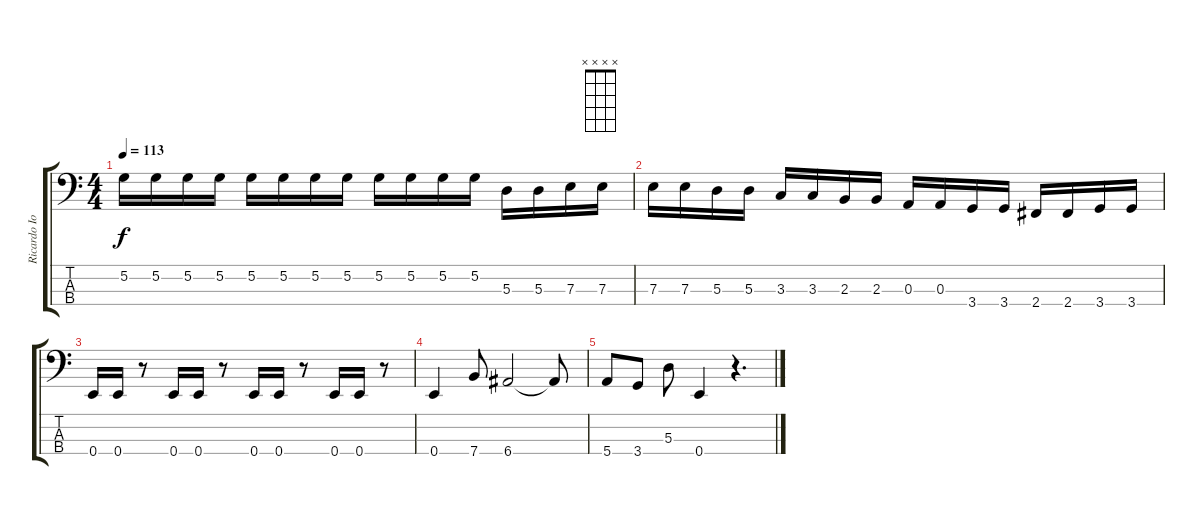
\track ("Ricardo Iorio (bajo)" "Ricardo Io") {instrument electricbasspick}
\staff {score tabs}
\tuning (G2 D2 A1 E1) {hide}
\chord ("" x x x x) {firstfret 0}
\ts (4 4)
\tempo 113
\clef f4
\ks c
5.2.16{dy f} 5.2.16 5.2.16 5.2.16 5.2.16 5.2.16 5.2.16 5.2.16 5.2.16 5.2.16 5.2.16 5.2.16 5.3.16 5.3.16 7.3.16 7.3.16 |
7.3.16 7.3.16 5.3.16 5.3.16 3.3.16 3.3.16 2.3.16 2.3.16 0.3.16 0.3.16 3.4.16 3.4.16 2.4.16 2.4.16 3.4.16 3.4.16 |
0.4.16 0.4.16 r.8 0.4.16 0.4.16 r.8 0.4.16 0.4.16 r.8 0.4.16 0.4.16 r.8 |
0.4.4 7.4.8 6.4.2 6.4{t}.8 |
5.4.8 3.4.8 5.3.8 0.4.4 r.4{d ch ""}
